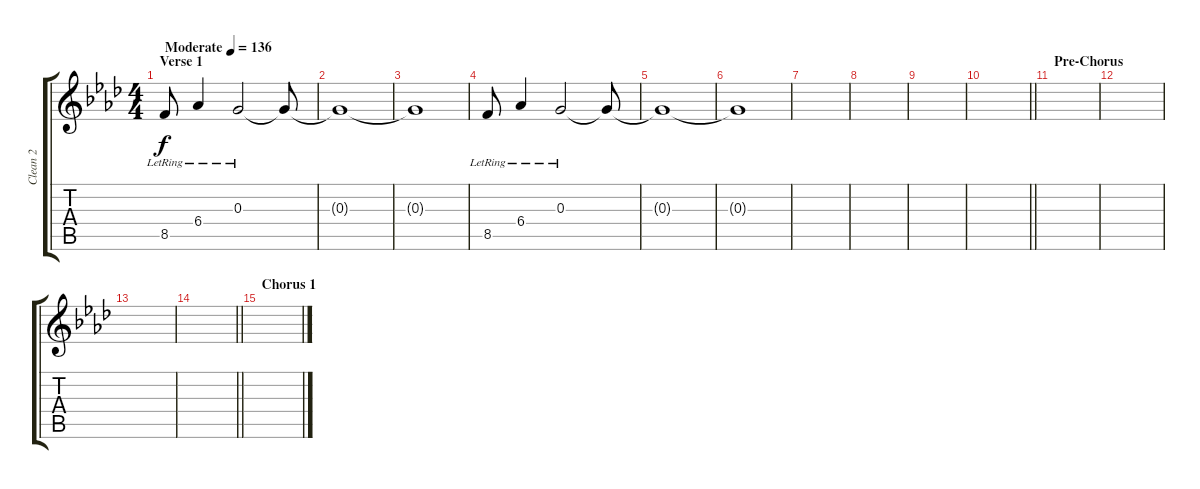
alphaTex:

\track ("Clean 2" "Clean 2") {instrument electricguitarjazz}
\staff {score tabs}
\tuning (E4 B3 G3 D3 A2 E2) {hide}
\ts (4 4)
\section ("" "Verse 1")
\tempo (136 "Moderate")
\clef g2
\ks fminor
8.5{lr}.8{dy f instrument electricguitarjazz} 6.4{lr}.4 0.3{lr}.2 0.3{t}.8 |
0.3{t}.1 |
0.3{t}.1 |
8.5{lr}.8 6.4{lr}.4 0.3{lr}.2 0.3{t}.8 |
0.3{t}.1 |
0.3{t}.1 |
|
|
|
\barLineRight lightlight
|
\section ("" "Pre-Chorus")
|
|
|
\barLineRight lightlight
|
\section ("" "Chorus 1")
